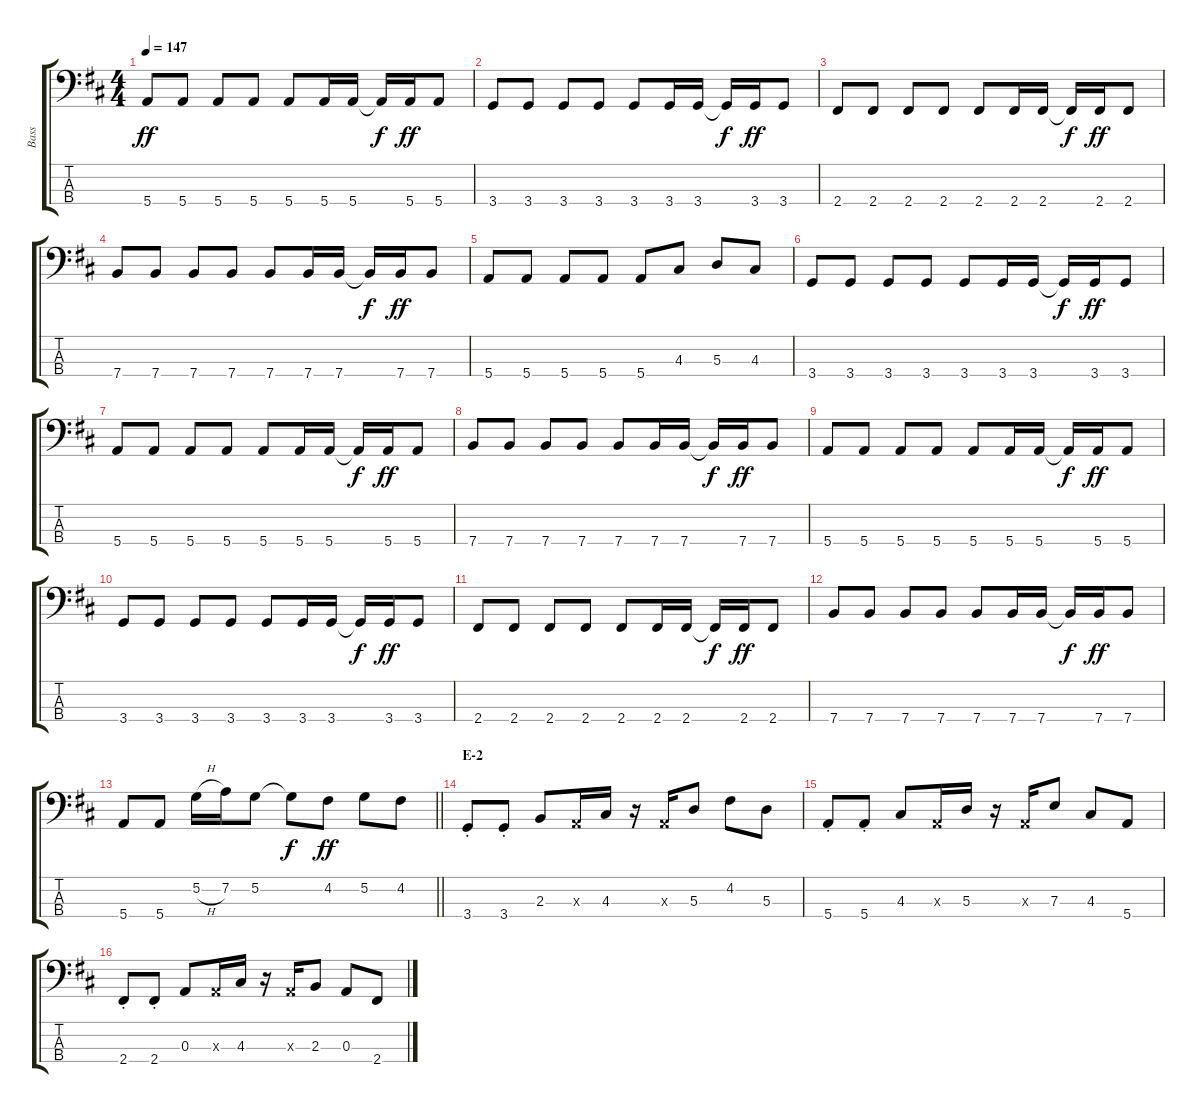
\track ("Bass" "Bass") {instrument electricbasspick}
\staff {score tabs}
\tuning (G2 D2 A1 E1) {hide}
\ts (4 4)
\tempo 147
\clef f4
\ks d
5.4.8{dy ff} 5.4.8 5.4.8 5.4.8 5.4.8 5.4.16 5.4.16 5.4{t}.16{dy f} 5.4.16{dy ff} 5.4.8 |
3.4.8 3.4.8 3.4.8 3.4.8 3.4.8 3.4.16 3.4.16 3.4{t}.16{dy f} 3.4.16{dy ff} 3.4.8 |
2.4.8 2.4.8 2.4.8 2.4.8 2.4.8 2.4.16 2.4.16 2.4{t}.16{dy f} 2.4.16{dy ff} 2.4.8 |
7.4.8 7.4.8 7.4.8 7.4.8 7.4.8 7.4.16 7.4.16 7.4{t}.16{dy f} 7.4.16{dy ff} 7.4.8 |
5.4.8 5.4.8 5.4.8 5.4.8 5.4.8 4.3.8 5.3.8 4.3.8 |
3.4.8 3.4.8 3.4.8 3.4.8 3.4.8 3.4.16 3.4.16 3.4{t}.16{dy f} 3.4.16{dy ff} 3.4.8 |
5.4.8 5.4.8 5.4.8 5.4.8 5.4.8 5.4.16 5.4.16 5.4{t}.16{dy f} 5.4.16{dy ff} 5.4.8 |
7.4.8 7.4.8 7.4.8 7.4.8 7.4.8 7.4.16 7.4.16 7.4{t}.16{dy f} 7.4.16{dy ff} 7.4.8 |
5.4.8 5.4.8 5.4.8 5.4.8 5.4.8 5.4.16 5.4.16 5.4{t}.16{dy f} 5.4.16{dy ff} 5.4.8 |
3.4.8 3.4.8 3.4.8 3.4.8 3.4.8 3.4.16 3.4.16 3.4{t}.16{dy f} 3.4.16{dy ff} 3.4.8 |
2.4.8 2.4.8 2.4.8 2.4.8 2.4.8 2.4.16 2.4.16 2.4{t}.16{dy f} 2.4.16{dy ff} 2.4.8 |
7.4.8 7.4.8 7.4.8 7.4.8 7.4.8 7.4.16 7.4.16 7.4{t}.16{dy f} 7.4.16{dy ff} 7.4.8 |
\barLineRight lightlight
5.4.8 5.4.8 5.2{h}.16 7.2.16 5.2.8 5.2{t}.8{dy f} 4.2.8{dy ff} 5.2.8 4.2.8 |
\section ("" "E-2")
3.4{st}.8 3.4{st}.8 2.3.8 0.3{x}.16 4.3.16 r.16 0.3{x}.16 5.3.8 4.2.8 5.3.8 |
5.4{st}.8 5.4{st}.8 4.3.8 0.3{x}.16 5.3.16 r.16 0.3{x}.16 7.3.8 4.3.8 5.4.8 |
2.4{st}.8 2.4{st}.8 0.3.8 0.3{x}.16 4.3.16 r.16 0.3{x}.16 2.3.8 0.3.8 2.4.8
